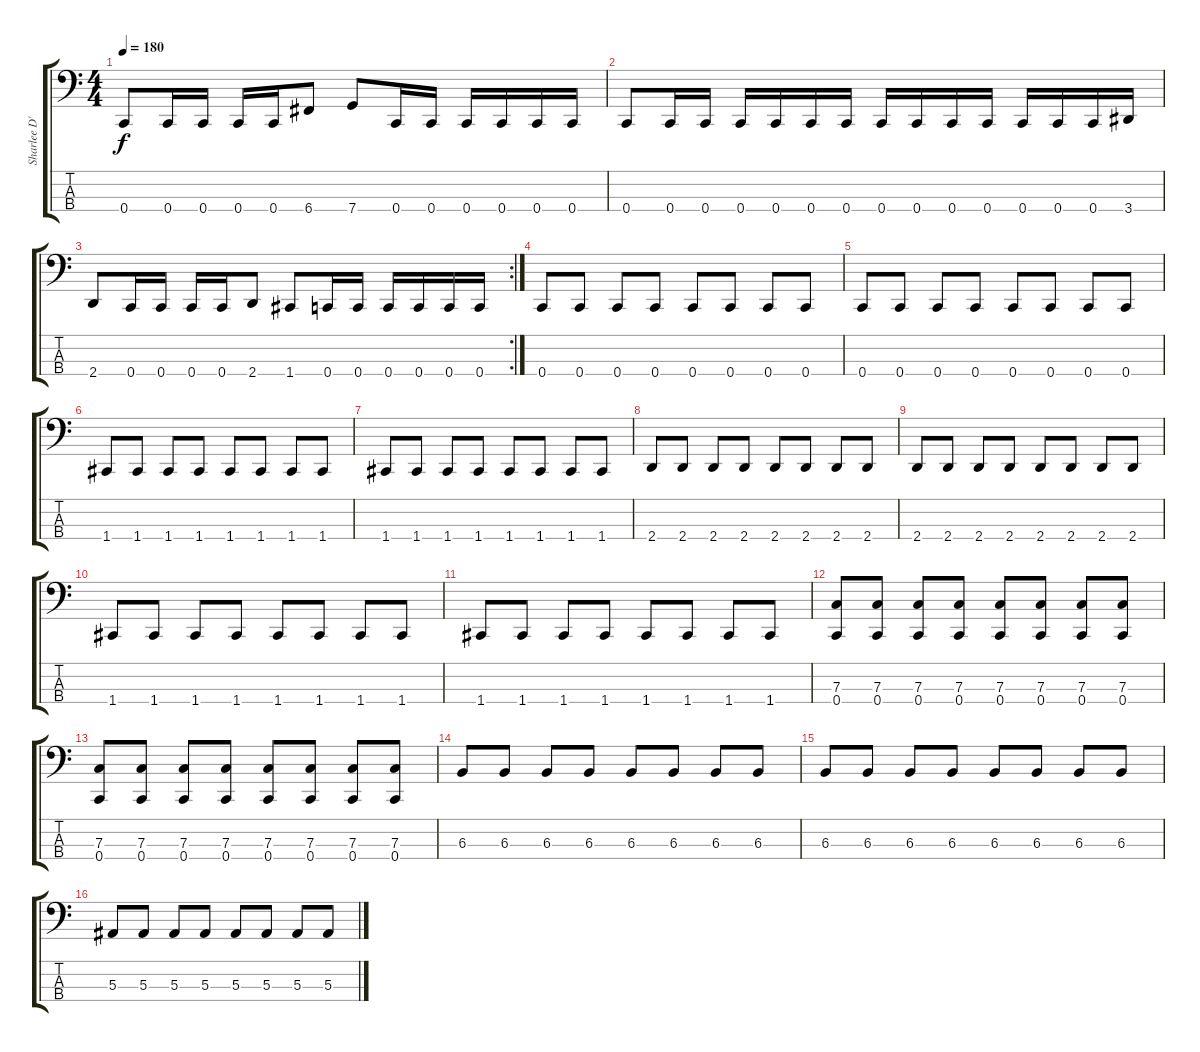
\track ("Sharlee D'Angelo" "Sharlee D'") {instrument electricbasspick}
\staff {score tabs}
\tuning (Eb2 Bb1 F1 C1) {hide}
\ts (4 4)
\tempo 180
\clef f4
\ks c
0.4.8{dy f} 0.4.16 0.4.16 0.4.16 0.4.16 6.4.8 7.4.8 0.4.16 0.4.16 0.4.16 0.4.16 0.4.16 0.4.16 |
0.4.8 0.4.16 0.4.16 0.4.16 0.4.16 0.4.16 0.4.16 0.4.16 0.4.16 0.4.16 0.4.16 0.4.16 0.4.16 0.4.16 3.4.16 |
\rc 2
2.4.8 0.4.16 0.4.16 0.4.16 0.4.16 2.4.8 1.4.8 0.4.16 0.4.16 0.4.16 0.4.16 0.4.16 0.4.16 |
0.4.8 0.4.8 0.4.8 0.4.8 0.4.8 0.4.8 0.4.8 0.4.8 |
0.4.8 0.4.8 0.4.8 0.4.8 0.4.8 0.4.8 0.4.8 0.4.8 |
1.4.8 1.4.8 1.4.8 1.4.8 1.4.8 1.4.8 1.4.8 1.4.8 |
1.4.8 1.4.8 1.4.8 1.4.8 1.4.8 1.4.8 1.4.8 1.4.8 |
2.4.8 2.4.8 2.4.8 2.4.8 2.4.8 2.4.8 2.4.8 2.4.8 |
2.4.8 2.4.8 2.4.8 2.4.8 2.4.8 2.4.8 2.4.8 2.4.8 |
1.4.8 1.4.8 1.4.8 1.4.8 1.4.8 1.4.8 1.4.8 1.4.8 |
1.4.8 1.4.8 1.4.8 1.4.8 1.4.8 1.4.8 1.4.8 1.4.8 |
(7.3 0.4).8 (7.3 0.4).8 (7.3 0.4).8 (7.3 0.4).8 (7.3 0.4).8 (7.3 0.4).8 (7.3 0.4).8 (7.3 0.4).8 |
(7.3 0.4).8 (7.3 0.4).8 (7.3 0.4).8 (7.3 0.4).8 (7.3 0.4).8 (7.3 0.4).8 (7.3 0.4).8 (7.3 0.4).8 |
6.3.8 6.3.8 6.3.8 6.3.8 6.3.8 6.3.8 6.3.8 6.3.8 |
6.3.8 6.3.8 6.3.8 6.3.8 6.3.8 6.3.8 6.3.8 6.3.8 |
5.3.8 5.3.8 5.3.8 5.3.8 5.3.8 5.3.8 5.3.8 5.3.8
